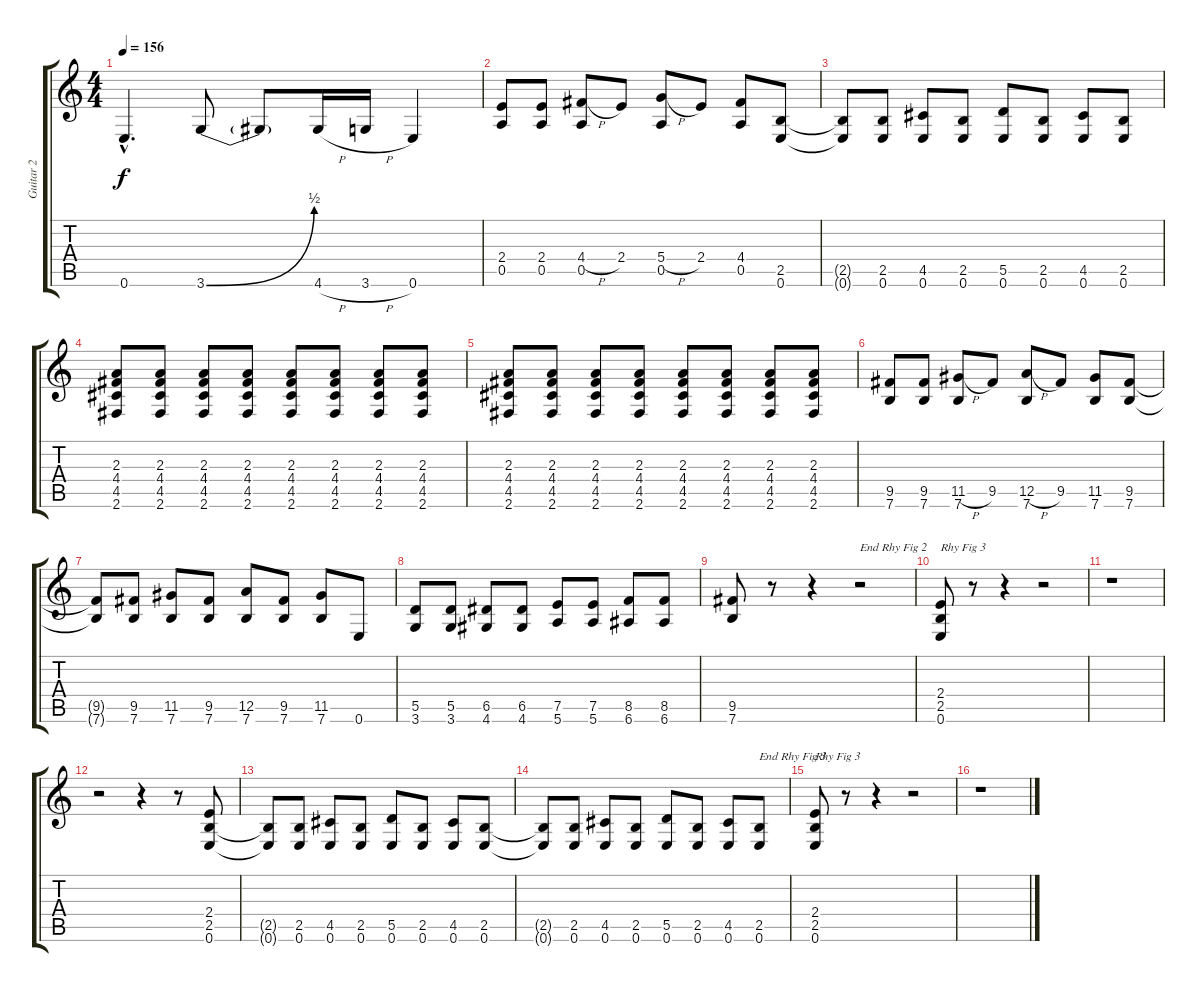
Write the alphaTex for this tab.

\track ("Guitar 2" "Guitar 2") {instrument overdrivenguitar}
\staff {score tabs}
\tuning (E4 B3 G3 D3 A2 E2) {hide}
\ts (4 4)
\tempo 156
\clef g2
\ks c
0.6{hac t}.4{d dy f} 3.6{be (bend 0 0 60 2)}.8 3.6{t}.8 4.6{h}.16 3.6{h}.16 0.6.4 |
(2.4 0.5).8 (2.4 0.5).8 (4.4{h} 0.5).8 2.4.8 (5.4{h} 0.5).8 2.4.8 (4.4 0.5).8 (2.5 0.6).8 |
(2.5{t} 0.6{t}).8 (2.5 0.6).8 (4.5 0.6).8 (2.5 0.6).8 (5.5 0.6).8 (2.5 0.6).8 (4.5 0.6).8 (2.5 0.6).8 |
(2.3 4.4 4.5 2.6).8 (2.3 4.4 4.5 2.6).8 (2.3 4.4 4.5 2.6).8 (2.3 4.4 4.5 2.6).8 (2.3 4.4 4.5 2.6).8 (2.3 4.4 4.5 2.6).8 (2.3 4.4 4.5 2.6).8 (2.3 4.4 4.5 2.6).8 |
(2.3 4.4 4.5 2.6).8 (2.3 4.4 4.5 2.6).8 (2.3 4.4 4.5 2.6).8 (2.3 4.4 4.5 2.6).8 (2.3 4.4 4.5 2.6).8 (2.3 4.4 4.5 2.6).8 (2.3 4.4 4.5 2.6).8 (2.3 4.4 4.5 2.6).8 |
(9.5 7.6).8 (9.5 7.6).8 (11.5{h} 7.6).8 9.5.8 (12.5{h} 7.6).8 9.5.8 (11.5 7.6).8 (9.5 7.6).8 |
(9.5{t} 7.6{t}).8 (9.5 7.6).8 (11.5 7.6).8 (9.5 7.6).8 (12.5 7.6).8 (9.5 7.6).8 (11.5 7.6).8 0.6.8 |
(5.5 3.6).8 (5.5 3.6).8 (6.5 4.6).8 (6.5 4.6).8 (7.5 5.6).8 (7.5 5.6).8 (8.5 6.6).8 (8.5 6.6).8 |
(9.5 7.6).8 r.8 r.4 r.2{txt "End Rhy Fig 2"} |
(2.4 2.5 0.6).8{txt "Rhy Fig 3"} r.8 r.4 r.2 |
r.1 |
r.2 r.4 r.8 (2.4 2.5 0.6).8 |
(2.5{t} 0.6{t}).8 (2.5 0.6).8 (4.5 0.6).8 (2.5 0.6).8 (5.5 0.6).8 (2.5 0.6).8 (4.5 0.6).8 (2.5 0.6).8 |
(2.5{t} 0.6{t}).8 (2.5 0.6).8 (4.5 0.6).8 (2.5 0.6).8 (5.5 0.6).8 (2.5 0.6).8 (4.5 0.6).8 (2.5 0.6).8{txt "End Rhy Fig 3"} |
(2.4 2.5 0.6).8{txt "Rhy Fig 3"} r.8 r.4 r.2 |
r.1
